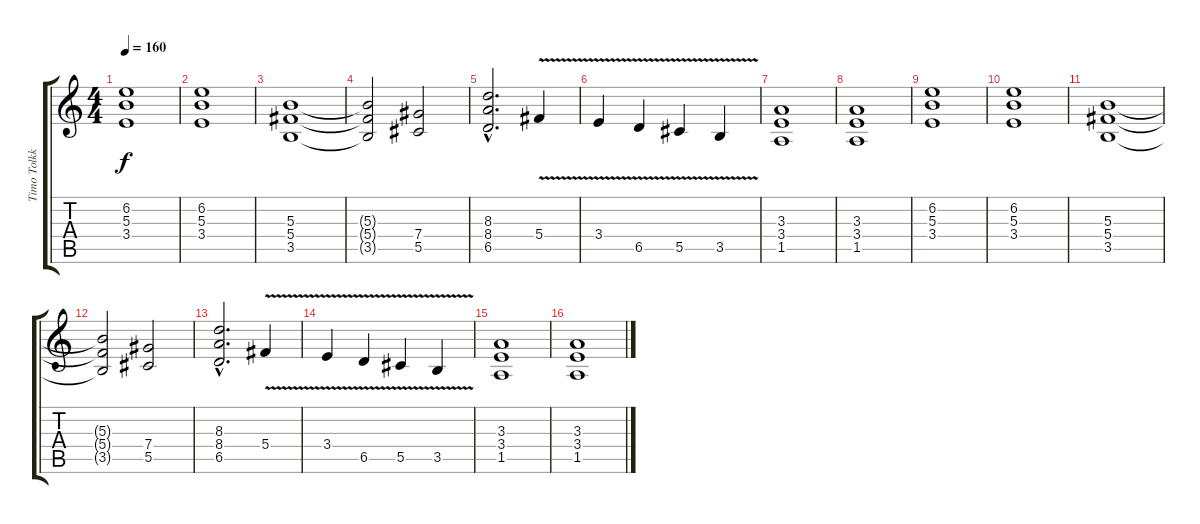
\track ("Timo Tolkki / Solo" "Timo Tolkk") {instrument distortionguitar}
\staff {score tabs}
\tuning (Eb4 Bb3 Gb3 Db3 Ab2 Eb2) {hide}
\ts (4 4)
\tempo 160
\clef g2
\ks c
(6.2 5.3 3.4).1{dy f} |
(6.2 5.3 3.4).1 |
(5.3 5.4 3.5).1 |
(5.3{t} 5.4{t} 3.5{t}).2 (7.4 5.5).2 |
(8.3{hac} 8.4{hac} 6.5{hac}).2{d} 5.4{v}.4 |
3.4{v}.4 6.5{v}.4 5.5{v}.4 3.5{v}.4 |
(3.3 3.4 1.5).1 |
(3.3 3.4 1.5).1 |
(6.2 5.3 3.4).1 |
(6.2 5.3 3.4).1 |
(5.3 5.4 3.5).1 |
(5.3{t} 5.4{t} 3.5{t}).2 (7.4 5.5).2 |
(8.3{hac} 8.4{hac} 6.5{hac}).2{d} 5.4{v}.4 |
3.4{v}.4 6.5{v}.4 5.5{v}.4 3.5{v}.4 |
(3.3 3.4 1.5).1 |
(3.3 3.4 1.5).1
